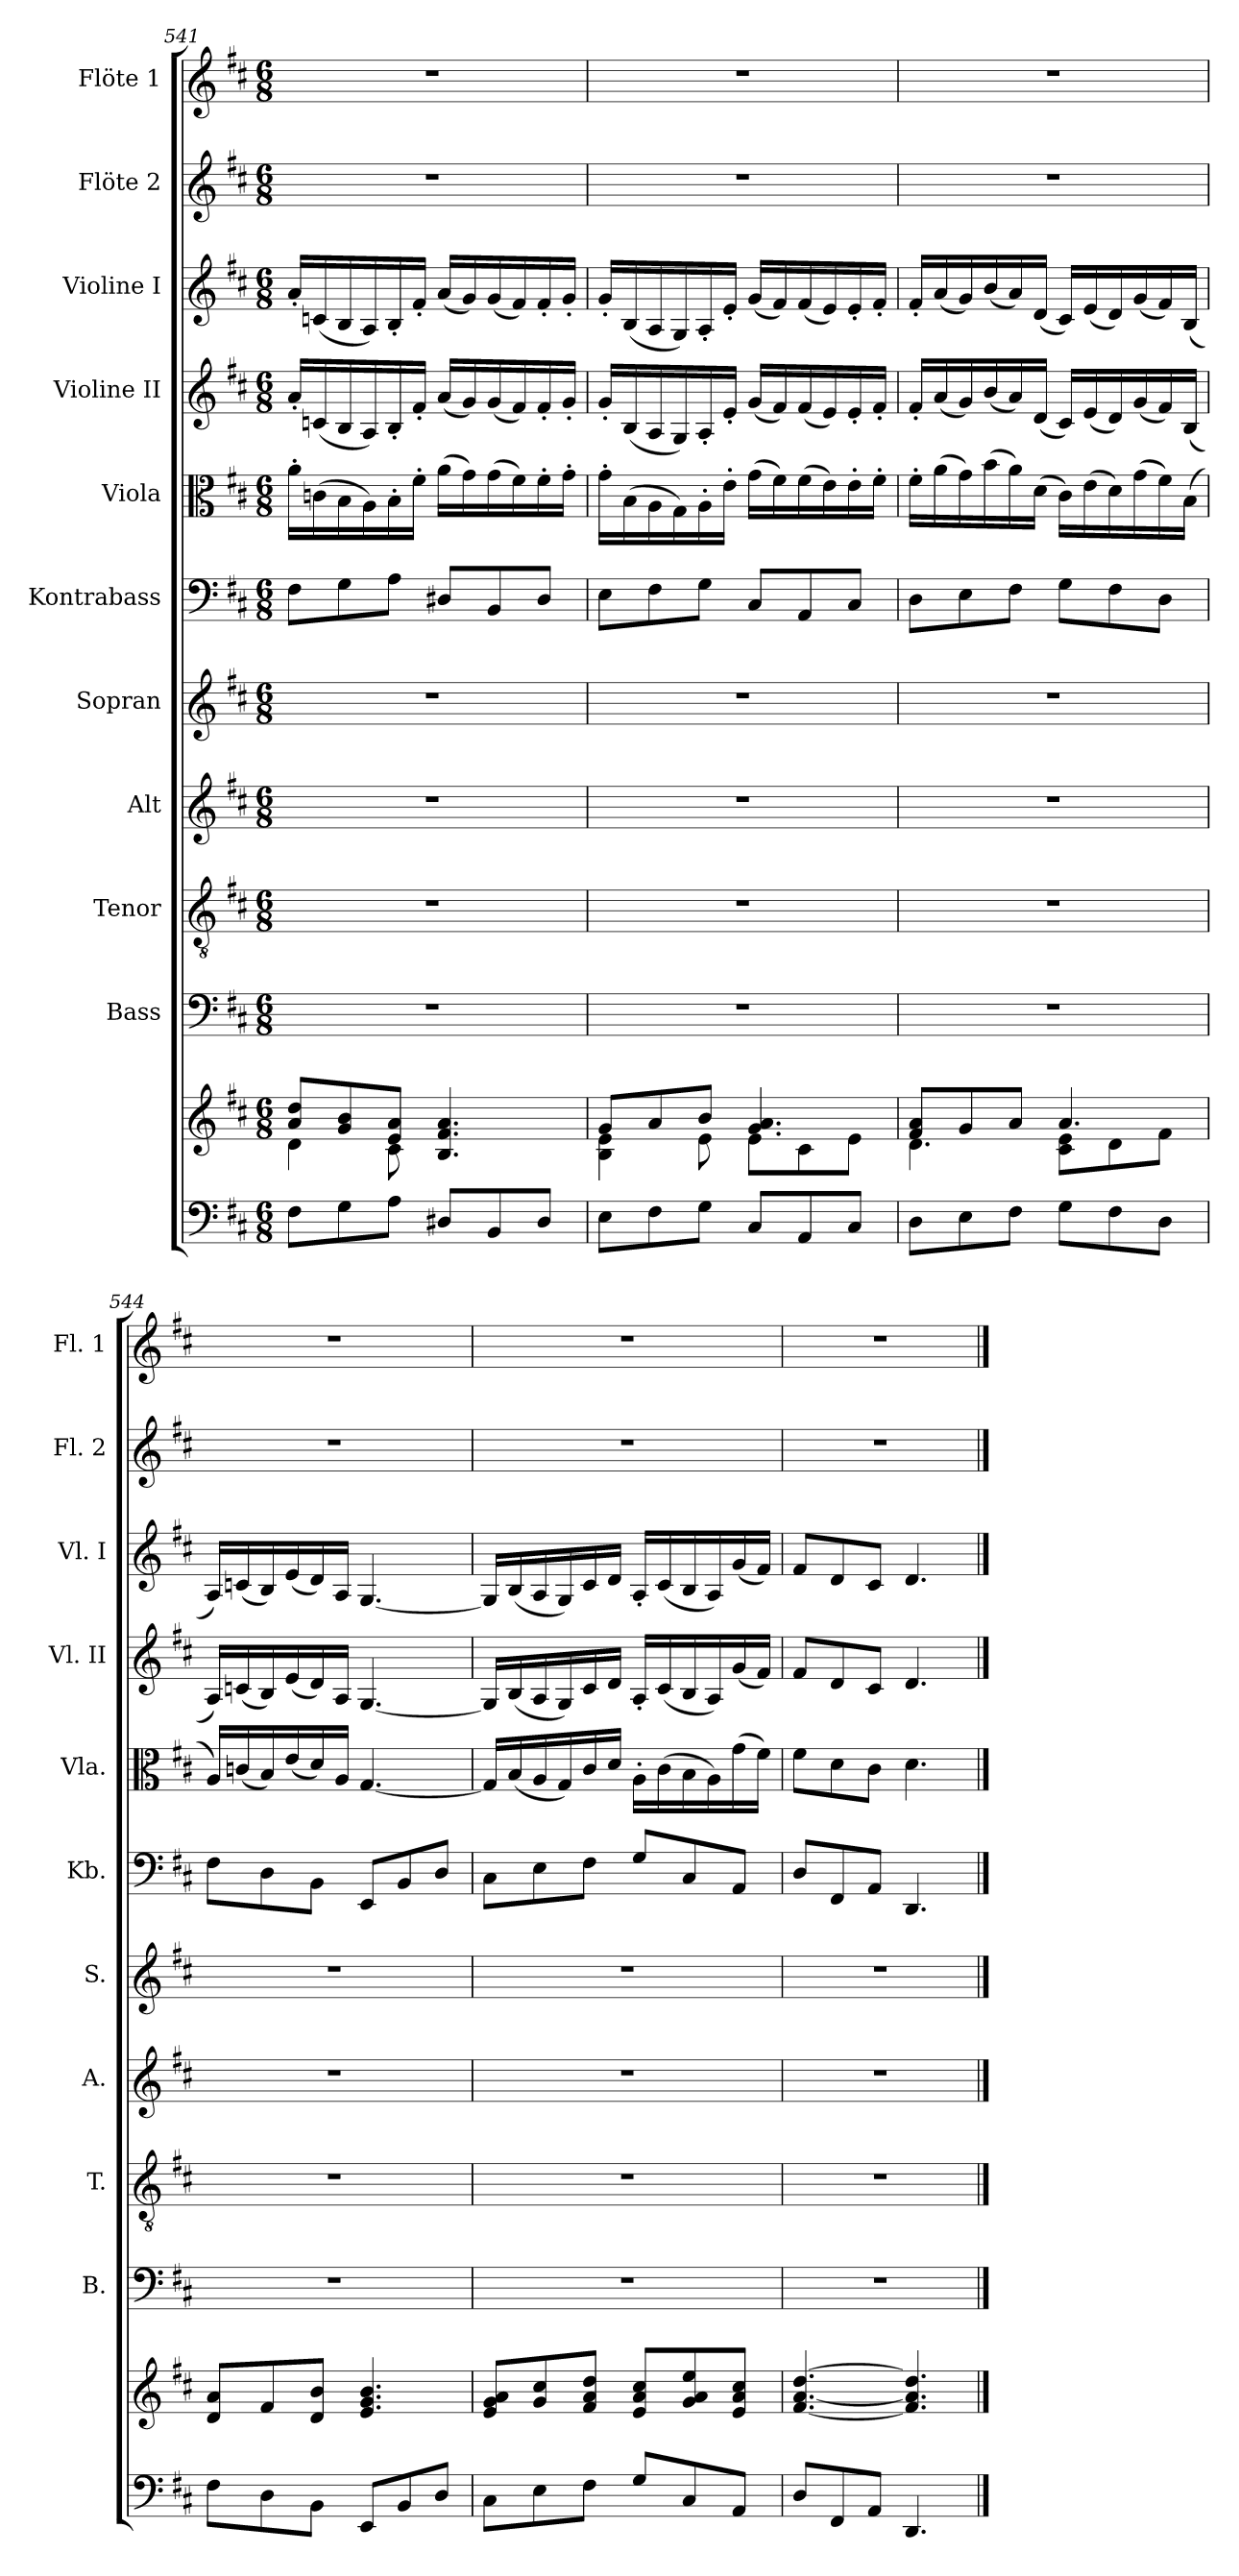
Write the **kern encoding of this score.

**kern	**kern	**kern	**kern	**kern	**kern	**kern	**kern	**kern	**kern	**kern	**kern
*part11	*part11	*part10	*part9	*part8	*part7	*part6	*part5	*part4	*part3	*part2	*part1
*staff12	*staff11	*staff10	*staff9	*staff8	*staff7	*staff6	*staff5	*staff4	*staff3	*staff2	*staff1
*	*	*I"Bass	*I"Tenor	*I"Alt	*I"Sopran	*I"Kontrabass	*I"Viola	*I"Violine II	*I"Violine I	*I"Flöte 2	*I"Flöte 1
*	*	*I'B.	*I'T.	*I'A.	*I'S.	*I'Kb.	*I'Vla.	*I'Vl. II	*I'Vl. I	*I'Fl. 2	*I'Fl. 1
*clefF4	*clefG2	*clefF4	*clefGv2	*clefG2	*clefG2	*clefF4	*clefC3	*clefG2	*clefG2	*clefG2	*clefG2
*	*	*	*	*	*	*ITrd7c12	*	*	*	*	*
*k[f#c#]	*k[f#c#]	*k[f#c#]	*k[f#c#]	*k[f#c#]	*k[f#c#]	*k[f#c#]	*k[f#c#]	*k[f#c#]	*k[f#c#]	*k[f#c#]	*k[f#c#]
*D:	*D:	*D:	*D:	*D:	*D:	*D:	*D:	*D:	*D:	*D:	*D:
*M6/8	*M6/8	*M6/8	*M6/8	*M6/8	*M6/8	*M6/8	*M6/8	*M6/8	*M6/8	*M6/8	*M6/8
=541	=541	=541	=541	=541	=541	=541	=541	=541	=541	=541	=541
*	*^	*	*	*	*	*	*	*	*	*	*
8F#\L	8a/ 8dd/L	4d\	2.r	2.r	2.r	2.r	8FF#\L	16a'>\LL	16a'</LL	16a'</LL	2.r	2.r
.	.	.	.	.	.	.	.	(>16cn\	(<16cn/	(<16cn/	.	.
8G\	8g/ 8b/	.	.	.	.	.	8GG\	16B\	16B/	16B/	.	.
.	.	.	.	.	.	.	.	16A\)	16A/)	16A/)	.	.
8A\J	8e/ 8a/J	8c#\	.	.	.	.	8AA\J	16B'>\	16B'</	16B'</	.	.
.	.	.	.	.	.	.	.	16f#'>\JJ	16f#'</JJ	16f#'</JJ	.	.
8D#X/L	4.B/ 4.f#/ 4.a/	4.ryy	.	.	.	.	8DD#X/L	(>16a\LL	(<16a/LL	(<16a/LL	.	.
.	.	.	.	.	.	.	.	16g\)	16g/)	16g/)	.	.
8BB/	.	.	.	.	.	.	8BBB/	(>16g\	(<16g/	(<16g/	.	.
.	.	.	.	.	.	.	.	16f#\)	16f#/)	16f#/)	.	.
8D#/J	.	.	.	.	.	.	8DD#/J	16f#'>\	16f#'</	16f#'</	.	.
.	.	.	.	.	.	.	.	16g'>\JJ	16g'</JJ	16g'</JJ	.	.
=542	=542	=542	=542	=542	=542	=542	=542	=542	=542	=542	=542	=542
8E\L	8g/L	4B\ 4e\	2.r	2.r	2.r	2.r	8EE\L	16g'>\LL	16g'</LL	16g'</LL	2.r	2.r
.	.	.	.	.	.	.	.	(>16B\	(<16B/	(<16B/	.	.
8F#\	8a/	.	.	.	.	.	8FF#\	16A\	16A/	16A/	.	.
.	.	.	.	.	.	.	.	16G\)	16G/)	16G/)	.	.
8G\J	8b/J	8e\	.	.	.	.	8GG\J	16A'>\	16A'</	16A'</	.	.
.	.	.	.	.	.	.	.	16e'>\JJ	16e'</JJ	16e'</JJ	.	.
8C#/L	4.g/ 4.a/	8e\L	.	.	.	.	8CC#/L	(>16g\LL	(<16g/LL	(<16g/LL	.	.
.	.	.	.	.	.	.	.	16f#\)	16f#/)	16f#/)	.	.
8AA/	.	8c#\	.	.	.	.	8AAA/	(>16f#\	(<16f#/	(<16f#/	.	.
.	.	.	.	.	.	.	.	16e\)	16e/)	16e/)	.	.
8C#/J	.	8e\J	.	.	.	.	8CC#/J	16e'>\	16e'</	16e'</	.	.
.	.	.	.	.	.	.	.	16f#'>\JJ	16f#'</JJ	16f#'</JJ	.	.
!!LO:PB:g=z
=543	=543	=543	=543	=543	=543	=543	=543	=543	=543	=543	=543	=543
8D\L	8f#/ 8a/L	4.d\	2.r	2.r	2.r	2.r	8DD\L	16f#'>\LL	16f#'</LL	16f#'</LL	2.r	2.r
.	.	.	.	.	.	.	.	(>16a\	(<16a/	(<16a/	.	.
8E\	8g/	.	.	.	.	.	8EE\	16g\)	16g/)	16g/)	.	.
.	.	.	.	.	.	.	.	(>16b\	(<16b/	(<16b/	.	.
8F#\J	8a/J	.	.	.	.	.	8FF#\J	16a\)	16a/)	16a/)	.	.
.	.	.	.	.	.	.	.	(>16d\JJ	(<16d/JJ	(<16d/JJ	.	.
8G\L	4.a/	8c#\ 8e\L	.	.	.	.	8GG\L	16c#\LL)	16c#/LL)	16c#/LL)	.	.
.	.	.	.	.	.	.	.	(>16e\	(<16e/	(<16e/	.	.
8F#\	.	8d\	.	.	.	.	8FF#\	16d\)	16d/)	16d/)	.	.
.	.	.	.	.	.	.	.	(>16g\	(<16g/	(<16g/	.	.
8D\J	.	8f#\J	.	.	.	.	8DD\J	16f#\)	16f#/)	16f#/)	.	.
.	.	.	.	.	.	.	.	(>16B\JJ	(<16B/JJ	(<16B/JJ	.	.
*	*v	*v	*	*	*	*	*	*	*	*	*	*
=544	=544	=544	=544	=544	=544	=544	=544	=544	=544	=544	=544
8F#\L	8d/ 8a/L	2.r	2.r	2.r	2.r	8FF#\L	16A/LL)	16A/LL)	16A/LL)	2.r	2.r
.	.	.	.	.	.	.	(<16cn/	(<16cn/	(<16cn/	.	.
8D\	8f#/	.	.	.	.	8DD\	16B/)	16B/)	16B/)	.	.
.	.	.	.	.	.	.	(<16e/	(<16e/	(<16e/	.	.
8BB\J	8d/ 8b/J	.	.	.	.	8BBB\J	16d/)	16d/)	16d/)	.	.
.	.	.	.	.	.	.	16A/JJ	16A/JJ	16A/JJ	.	.
8EE/L	4.e/ 4.g/ 4.b/	.	.	.	.	8EEE/L	[4.G/	[4.G/	[4.G/	.	.
8BB/	.	.	.	.	.	8BBB/	.	.	.	.	.
8D/J	.	.	.	.	.	8DD/J	.	.	.	.	.
=545	=545	=545	=545	=545	=545	=545	=545	=545	=545	=545	=545
8C#\L	8e/ 8g/ 8a/L	2.r	2.r	2.r	2.r	8CC#\L	16G/LL]	16G/LL]	16G/LL]	2.r	2.r
.	.	.	.	.	.	.	(<16B/	(<16B/	(<16B/	.	.
8E\	8g/ 8cc#/	.	.	.	.	8EE\	16A/	16A/	16A/	.	.
.	.	.	.	.	.	.	16G/)	16G/)	16G/)	.	.
8F#\J	8f#/ 8a/ 8dd/J	.	.	.	.	8FF#\J	16c#/	16c#/	16c#/	.	.
.	.	.	.	.	.	.	16d/JJ	16d/JJ	16d/JJ	.	.
8G/L	8e/ 8a/ 8cc#/L	.	.	.	.	8GG/L	16A'>\LL	16A'</LL	16A'</LL	.	.
.	.	.	.	.	.	.	(>16c#\	(<16c#/	(<16c#/	.	.
8C#/	8g/ 8a/ 8ee/	.	.	.	.	8CC#/	16B\	16B/	16B/	.	.
.	.	.	.	.	.	.	16A\)	16A/)	16A/)	.	.
8AA/J	8e/ 8a/ 8cc#/J	.	.	.	.	8AAA/J	(>16g\	(<16g/	(<16g/	.	.
.	.	.	.	.	.	.	16f#\JJ)	16f#/JJ)	16f#/JJ)	.	.
=546	=546	=546	=546	=546	=546	=546	=546	=546	=546	=546	=546
8D/L	[4.f#/ [4.a/ [4.dd/	2.r	2.r	2.r	2.r	8DD/L	8f#\L	8f#/L	8f#/L	2.r	2.r
8FF#/	.	.	.	.	.	8FFF#/	8d\	8d/	8d/	.	.
8AA/J	.	.	.	.	.	8AAA/J	8c#\J	8c#/J	8c#/J	.	.
4.DD/	4.f#/] 4.a/] 4.dd/]	.	.	.	.	4.DDD/	4.d\	4.d/	4.d/	.	.
==	==	==	==	==	==	==	==	==	==	==	==
*-	*-	*-	*-	*-	*-	*-	*-	*-	*-	*-	*-
